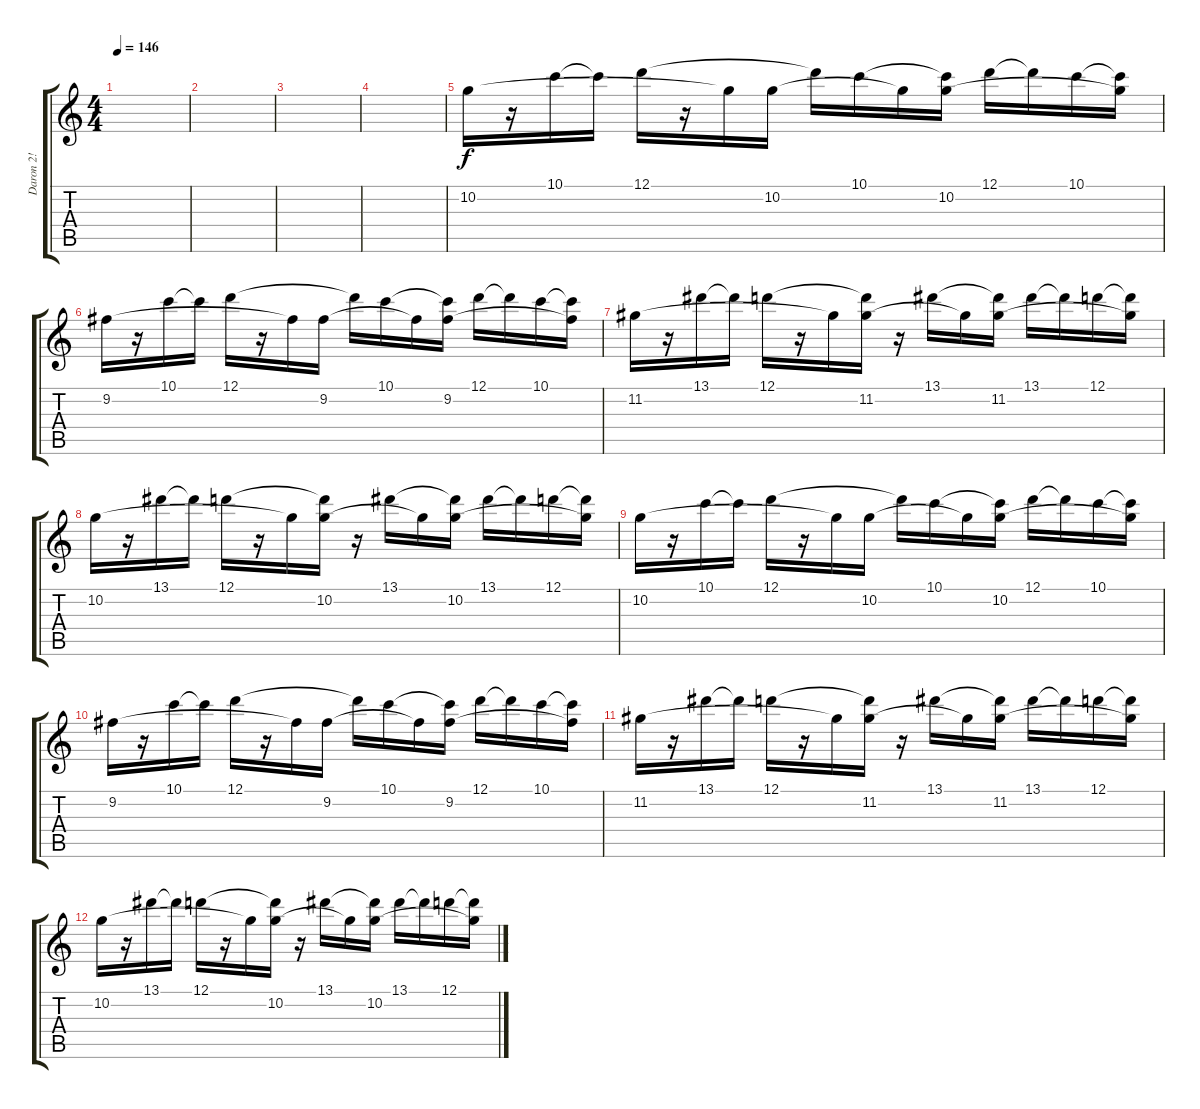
\track ("Daron 2!" "Daron 2!") {instrument electricguitarjazz}
\staff {score tabs}
\tuning (D4 A3 F3 C3 G2 C2) {hide}
\ts (4 4)
\tempo 146
\clef g2
\ks c
|
|
|
|
10.2.16 r.16 10.1.16 10.1{t}.16 12.1.16 r.16 10.2{t}.16 10.2.16 12.1{t}.16 10.1.16 10.2{t}.16 (10.1{t} 10.2).16 12.1.16 12.1{t}.16 10.1.16 (10.1{t} 10.2{t}).16 |
9.2.16 r.16 10.1.16 10.1{t}.16 12.1.16 r.16 9.2{t}.16 9.2.16 12.1{t}.16 10.1.16 9.2{t}.16 (10.1{t} 9.2).16 12.1.16 12.1{t}.16 10.1.16 (10.1{t} 9.2{t}).16 |
11.2.16 r.16 13.1.16 13.1{t}.16 12.1.16 r.16 11.2{t}.16 (12.1{t} 11.2).16 r.16 13.1.16 11.2{t}.16 (13.1{t} 11.2).16 13.1.16 13.1{t}.16 12.1.16 (12.1{t} 11.2{t}).16 |
10.2.16 r.16 13.1.16 13.1{t}.16 12.1.16 r.16 10.2{t}.16 (12.1{t} 10.2).16 r.16 13.1.16 10.2{t}.16 (13.1{t} 10.2).16 13.1.16 13.1{t}.16 12.1.16 (12.1{t} 10.2{t}).16 |
10.2.16 r.16 10.1.16 10.1{t}.16 12.1.16 r.16 10.2{t}.16 10.2.16 12.1{t}.16 10.1.16 10.2{t}.16 (10.1{t} 10.2).16 12.1.16 12.1{t}.16 10.1.16 (10.1{t} 10.2{t}).16 |
9.2.16 r.16 10.1.16 10.1{t}.16 12.1.16 r.16 9.2{t}.16 9.2.16 12.1{t}.16 10.1.16 9.2{t}.16 (10.1{t} 9.2).16 12.1.16 12.1{t}.16 10.1.16 (10.1{t} 9.2{t}).16 |
11.2.16 r.16 13.1.16 13.1{t}.16 12.1.16 r.16 11.2{t}.16 (12.1{t} 11.2).16 r.16 13.1.16 11.2{t}.16 (13.1{t} 11.2).16 13.1.16 13.1{t}.16 12.1.16 (12.1{t} 11.2{t}).16 |
10.2.16 r.16 13.1.16 13.1{t}.16 12.1.16 r.16 10.2{t}.16 (12.1{t} 10.2).16 r.16 13.1.16 10.2{t}.16 (13.1{t} 10.2).16 13.1.16 13.1{t}.16 12.1.16 (12.1{t} 10.2{t}).16
